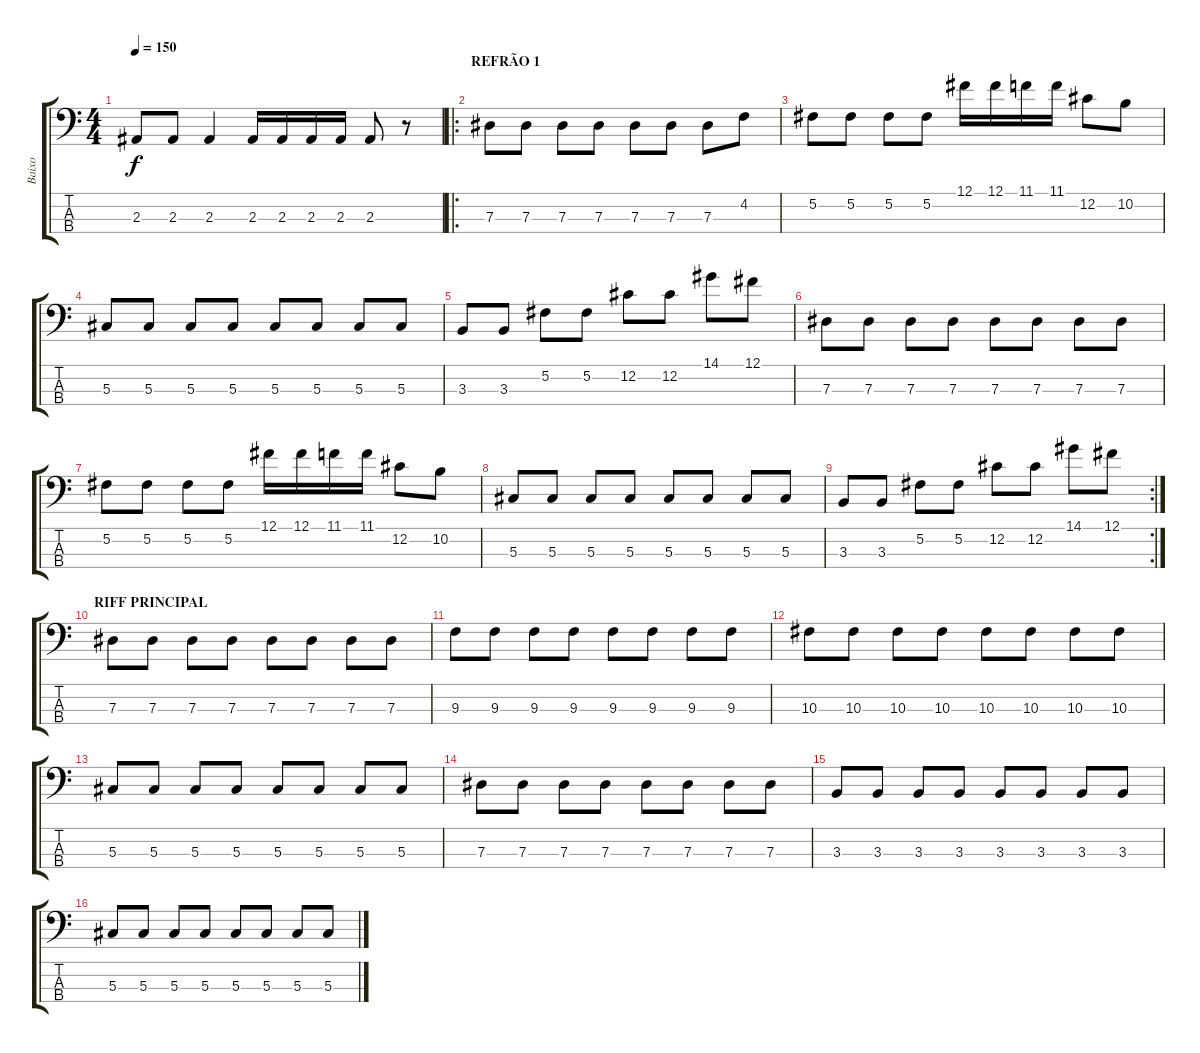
\track ("Baixo" "Baixo") {instrument electricbassfinger}
\staff {score tabs}
\tuning (Gb2 Db2 Ab1 Eb1) {hide}
\ts (4 4)
\tempo 150
\clef f4
\ks c
2.3.8{dy f} 2.3.8 2.3.4 2.3.16 2.3.16 2.3.16 2.3.16 2.3.8 r.8 |
\ro
\section ("" "REFRÃO 1")
7.3.8 7.3.8 7.3.8 7.3.8 7.3.8 7.3.8 7.3.8 4.2.8 |
5.2.8 5.2.8 5.2.8 5.2.8 12.1.16 12.1.16 11.1.16 11.1.16 12.2.8 10.2.8 |
5.3.8 5.3.8 5.3.8 5.3.8 5.3.8 5.3.8 5.3.8 5.3.8 |
3.3.8 3.3.8 5.2.8 5.2.8 12.2.8 12.2.8 14.1.8 12.1.8 |
7.3.8 7.3.8 7.3.8 7.3.8 7.3.8 7.3.8 7.3.8 7.3.8 |
5.2.8 5.2.8 5.2.8 5.2.8 12.1.16 12.1.16 11.1.16 11.1.16 12.2.8 10.2.8 |
5.3.8 5.3.8 5.3.8 5.3.8 5.3.8 5.3.8 5.3.8 5.3.8 |
\rc 2
3.3.8 3.3.8 5.2.8 5.2.8 12.2.8 12.2.8 14.1.8 12.1.8 |
\section ("" "RIFF PRINCIPAL")
7.3.8 7.3.8 7.3.8 7.3.8 7.3.8 7.3.8 7.3.8 7.3.8 |
9.3.8 9.3.8 9.3.8 9.3.8 9.3.8 9.3.8 9.3.8 9.3.8 |
10.3.8 10.3.8 10.3.8 10.3.8 10.3.8 10.3.8 10.3.8 10.3.8 |
5.3.8 5.3.8 5.3.8 5.3.8 5.3.8 5.3.8 5.3.8 5.3.8 |
7.3.8 7.3.8 7.3.8 7.3.8 7.3.8 7.3.8 7.3.8 7.3.8 |
3.3.8 3.3.8 3.3.8 3.3.8 3.3.8 3.3.8 3.3.8 3.3.8 |
5.3.8 5.3.8 5.3.8 5.3.8 5.3.8 5.3.8 5.3.8 5.3.8
